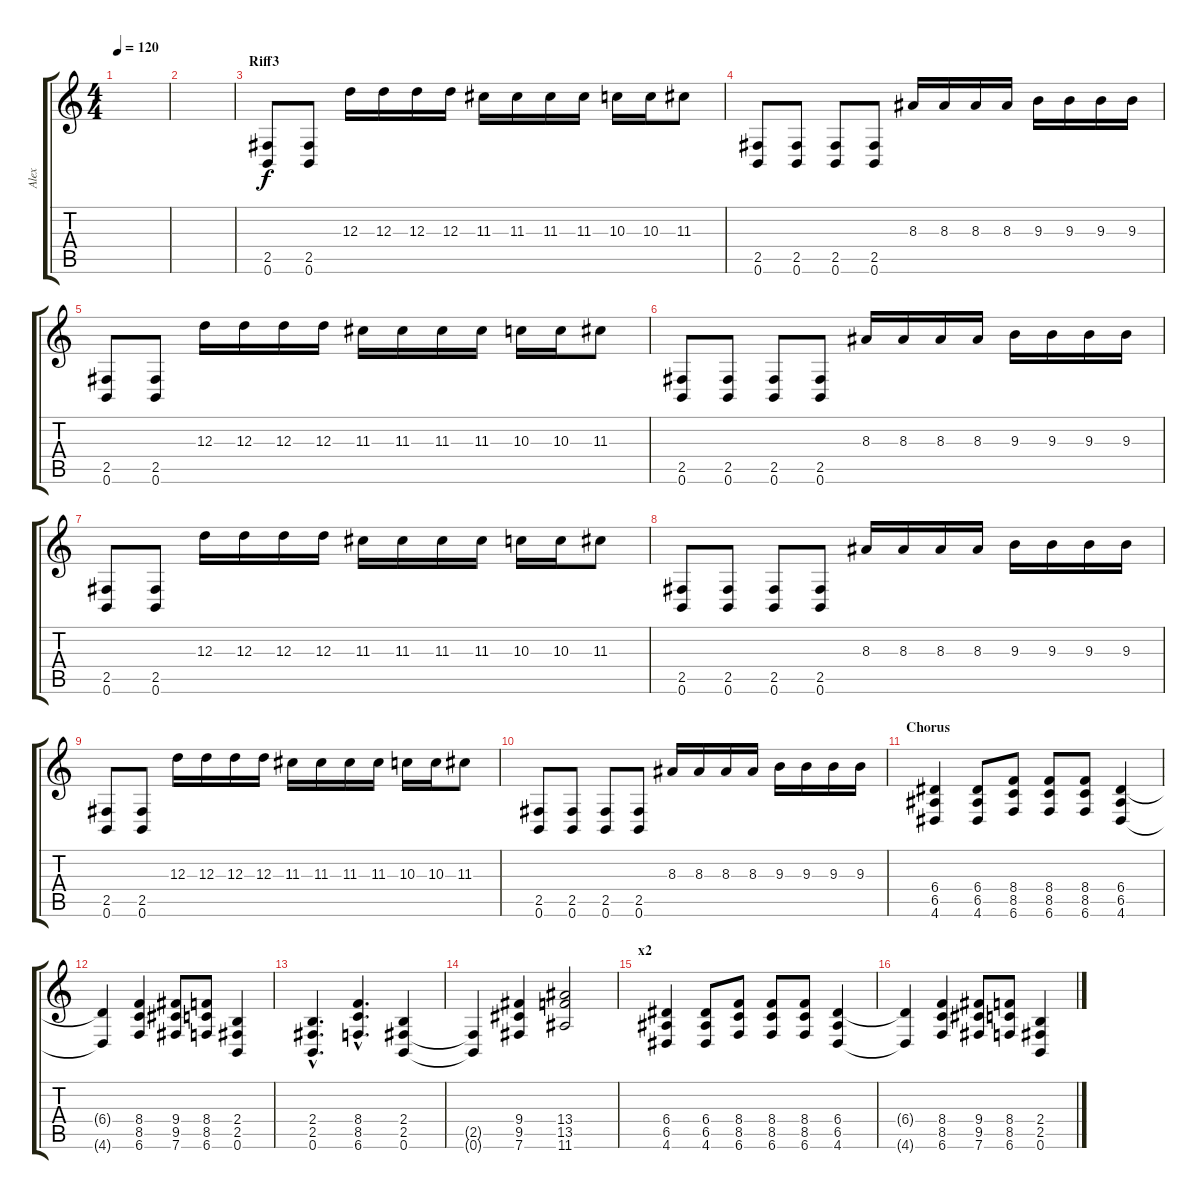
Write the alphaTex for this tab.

\track ("Alex" "Alex") {instrument overdrivenguitar}
\staff {score tabs}
\tuning (B3 Gb3 D3 A2 E2 B1) {hide}
\ts (4 4)
\tempo 120
\clef g2
\ks c
|
|
\section ("" "Riff3")
(2.5 0.6).8{instrument distortionguitar} (2.5 0.6).8 12.3.16 12.3.16 12.3.16 12.3.16 11.3.16 11.3.16 11.3.16 11.3.16 10.3.16 10.3.16 11.3.8 |
(2.5 0.6).8 (2.5 0.6).8 (2.5 0.6).8 (2.5 0.6).8 8.3.16 8.3.16 8.3.16 8.3.16 9.3.16 9.3.16 9.3.16 9.3.16 |
(2.5 0.6).8{instrument distortionguitar} (2.5 0.6).8 12.3.16 12.3.16 12.3.16 12.3.16 11.3.16 11.3.16 11.3.16 11.3.16 10.3.16 10.3.16 11.3.8 |
(2.5 0.6).8 (2.5 0.6).8 (2.5 0.6).8 (2.5 0.6).8 8.3.16 8.3.16 8.3.16 8.3.16 9.3.16 9.3.16 9.3.16 9.3.16 |
(2.5 0.6).8{instrument distortionguitar} (2.5 0.6).8 12.3.16 12.3.16 12.3.16 12.3.16 11.3.16 11.3.16 11.3.16 11.3.16 10.3.16 10.3.16 11.3.8 |
(2.5 0.6).8 (2.5 0.6).8 (2.5 0.6).8 (2.5 0.6).8 8.3.16 8.3.16 8.3.16 8.3.16 9.3.16 9.3.16 9.3.16 9.3.16 |
(2.5 0.6).8{instrument distortionguitar} (2.5 0.6).8 12.3.16 12.3.16 12.3.16 12.3.16 11.3.16 11.3.16 11.3.16 11.3.16 10.3.16 10.3.16 11.3.8 |
(2.5 0.6).8 (2.5 0.6).8 (2.5 0.6).8 (2.5 0.6).8 8.3.16 8.3.16 8.3.16 8.3.16 9.3.16 9.3.16 9.3.16 9.3.16 |
\section ("" "Chorus")
(6.4 6.5 4.6).4 (6.4 6.5 4.6).8 (8.4 8.5 6.6).8 (8.4 8.5 6.6).8 (8.4 8.5 6.6).8 (6.4 6.5 4.6).4 |
(6.4{t} 4.6{t}).4 (8.4 8.5 6.6).4 (9.4 9.5 7.6).8 (8.4 8.5 6.6).8 (2.4 2.5 0.6).4 |
(2.4{hac} 2.5 0.6).4{d} (8.4{hac} 8.5 6.6).4{d} (2.4 2.5 0.6).4 |
(2.5{t} 0.6{t}).4 (9.4 9.5 7.6).4 (13.4 13.5 11.6).2 |
\section ("" "x2")
(6.4 6.5 4.6).4 (6.4 6.5 4.6).8 (8.4 8.5 6.6).8 (8.4 8.5 6.6).8 (8.4 8.5 6.6).8 (6.4 6.5 4.6).4 |
(6.4{t} 4.6{t}).4 (8.4 8.5 6.6).4 (9.4 9.5 7.6).8 (8.4 8.5 6.6).8 (2.4 2.5 0.6).4
